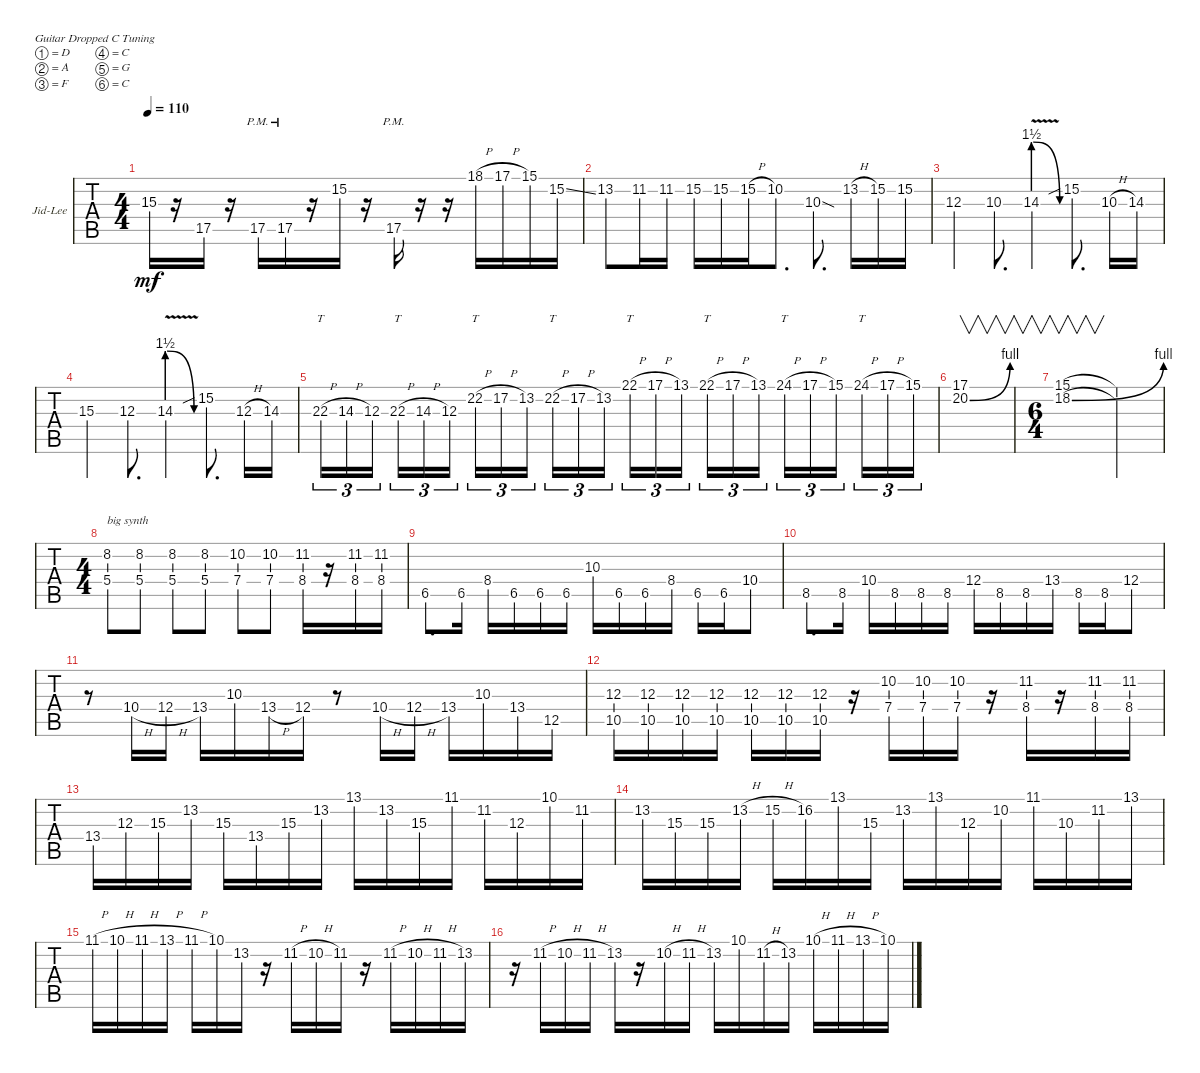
\defaultSystemsLayout 4
\bracketExtendMode groupsimilarinstruments
\firstSystemTrackNameOrientation horizontal
\otherSystemsTrackNameOrientation horizontal
\track ("Electric Guitar" "Jid-Lee") {instrument distortionguitar}
\staff {tabs}
\tuning (D4 A3 F3 C3 G2 C2)
\ts (4 4)
\tempo 110
\clef g2
\scale
0.333333
\ks c
15.3.16{dy mf} r.16 17.5.16 r.16 17.5{pm}.16 17.5{pm}.16 r.16 15.2.16 r.16 17.5{pm}.16 r.16 r.16 18.1{h}.16 17.1{h}.16 15.1.16 15.2{ss}.16 |
\scale
0.333333 13.2.8 11.2.16 11.2.16 15.2.16 15.2.16 15.2{h}.16 10.2.8{d} 10.3{sod}.8{d} 13.2{h}.16 15.2.16 15.2.16 |
\scale
0.333333 12.3.4 10.3.8{d} 14.3{be (prebendrelease 0 6 41.4 0) v}.4 15.2{sib}.8{d} 10.3{h}.16 14.3.16 |
\scale
0.426771
\scale
0.333333 15.3.4 12.3.8{d} 14.3{be (prebendrelease 0 6 41.4 0) v}.4 15.2{sib}.8{d} 12.3{h}.16 14.3.16 |
\scale
0.417483
\scale
0.333333 22.3{h}.16{tt tu (3 2)} 14.3{h}.16{tu (3 2)} 12.3.16{tu (3 2)} 22.3{h}.16{tt tu (3 2)} 14.3{h}.16{tu (3 2)} 12.3.16{tu (3 2)} 22.2{h}.16{tt tu (3 2)} 17.2{h}.16{tu (3 2)} 13.2.16{tu (3 2)} 22.2{h}.16{tt tu (3 2)} 17.2{h}.16{tu (3 2)} 13.2.16{tu (3 2)} 22.1{h}.16{tt tu (3 2)} 17.1{h}.16{tu (3 2)} 13.1.16{tu (3 2)} 22.1{h}.16{tt tu (3 2)} 17.1{h}.16{tu (3 2)} 13.1.16{tu (3 2)} 24.1{h}.16{tt tu (3 2)} 17.1{h}.16{tu (3 2)} 15.1.16{tu (3 2)} 24.1{h}.16{tt tu (3 2)} 17.1{h}.16{tu (3 2)} 15.1.16{tu (3 2)} |
\scale
0.156679
\scale
0.333333 (17.1 20.2{be (bend 0 0 15 4)}).1{v} |
\ts (6 4)
\scale
0.333333 (15.1 18.2{be (bend 0 0 22.2 4)}).1{v} (18.2{t} 15.1{t}).2 |
\ts (4 4)
\scale
0.333333 (5.4 8.2).8{txt "big synth"} (5.4 8.2).8 (5.4 8.2).8 (5.4 8.2).8 (7.4 10.2).8 (7.4 10.2).8 (8.4 11.2).16 r.16 (8.4 11.2).16 (8.4 11.2).16 |
\scale
0.333333 6.5.8{d} 6.5.16 8.4.16 6.5.16 6.5.16 6.5.16 10.3.16 6.5.16 6.5.16 8.4.16 6.5.16 6.5.16 10.4.8 |
\scale
0.333333 8.5.8{d} 8.5.16 10.4.16 8.5.16 8.5.16 8.5.16 12.4.16 8.5.16 8.5.16 13.4.16 8.5.16 8.5.16 12.4.8 |
\scale
0.333333 r.8 10.4{h}.16 12.4{h}.16 13.4.16 10.3.16 13.4{h}.16 12.4.16 r.8 10.4{h}.16 12.4{h}.16 13.4.16 10.3.16 13.4.16 12.5.16 |
\scale
0.333333 (10.5 12.3).16 (12.3 10.5).16 (12.3 10.5).16 (12.3 10.5).16 (12.3 10.5).16 (12.3 10.5).16 (12.3 10.5).16 r.16 (7.4 10.2).16 (7.4 10.2).16 (7.4 10.2).16 r.16 (8.4 11.2).16 r.16 (8.4 11.2).16 (8.4 11.2).16 |
\scale
0.333333 13.4.16 12.3.16 15.3.16 13.2.16 15.3.16 13.4.16 15.3.16 13.2.16 13.1.16 13.2.16 15.3.16 11.1.16 11.2.16 12.3.16 10.1.16 11.2.16 |
\scale
0.333333 13.2.16 15.3.16 15.3.16 13.2{h}.16 15.2{h}.16 16.2.16 13.1.16 15.3.16 13.2.16 13.1.16 12.3.16 10.2.16 11.1.16 10.3.16 11.2.16 13.1.16 |
\scale
0.333333 11.1{h}.16 10.1{h}.16 11.1{h}.16 13.1{h}.16 11.1{h}.16 10.1.16 13.2.16 r.16 11.2{h}.16 10.2{h}.16 11.2.16 r.16 11.2{h}.16 10.2{h}.16 11.2{h}.16 13.2.16 |
\scale
0.51815
\scale
0.333333 r.16 11.2{h}.16 10.2{h}.16 11.2{h}.16 13.2.16 r.16 10.2{h}.16 11.2{h}.16 13.2.16 10.1.16 11.2{h}.16 13.2.16 10.1{h}.16 11.1{h}.16 13.1{h}.16 10.1.16
